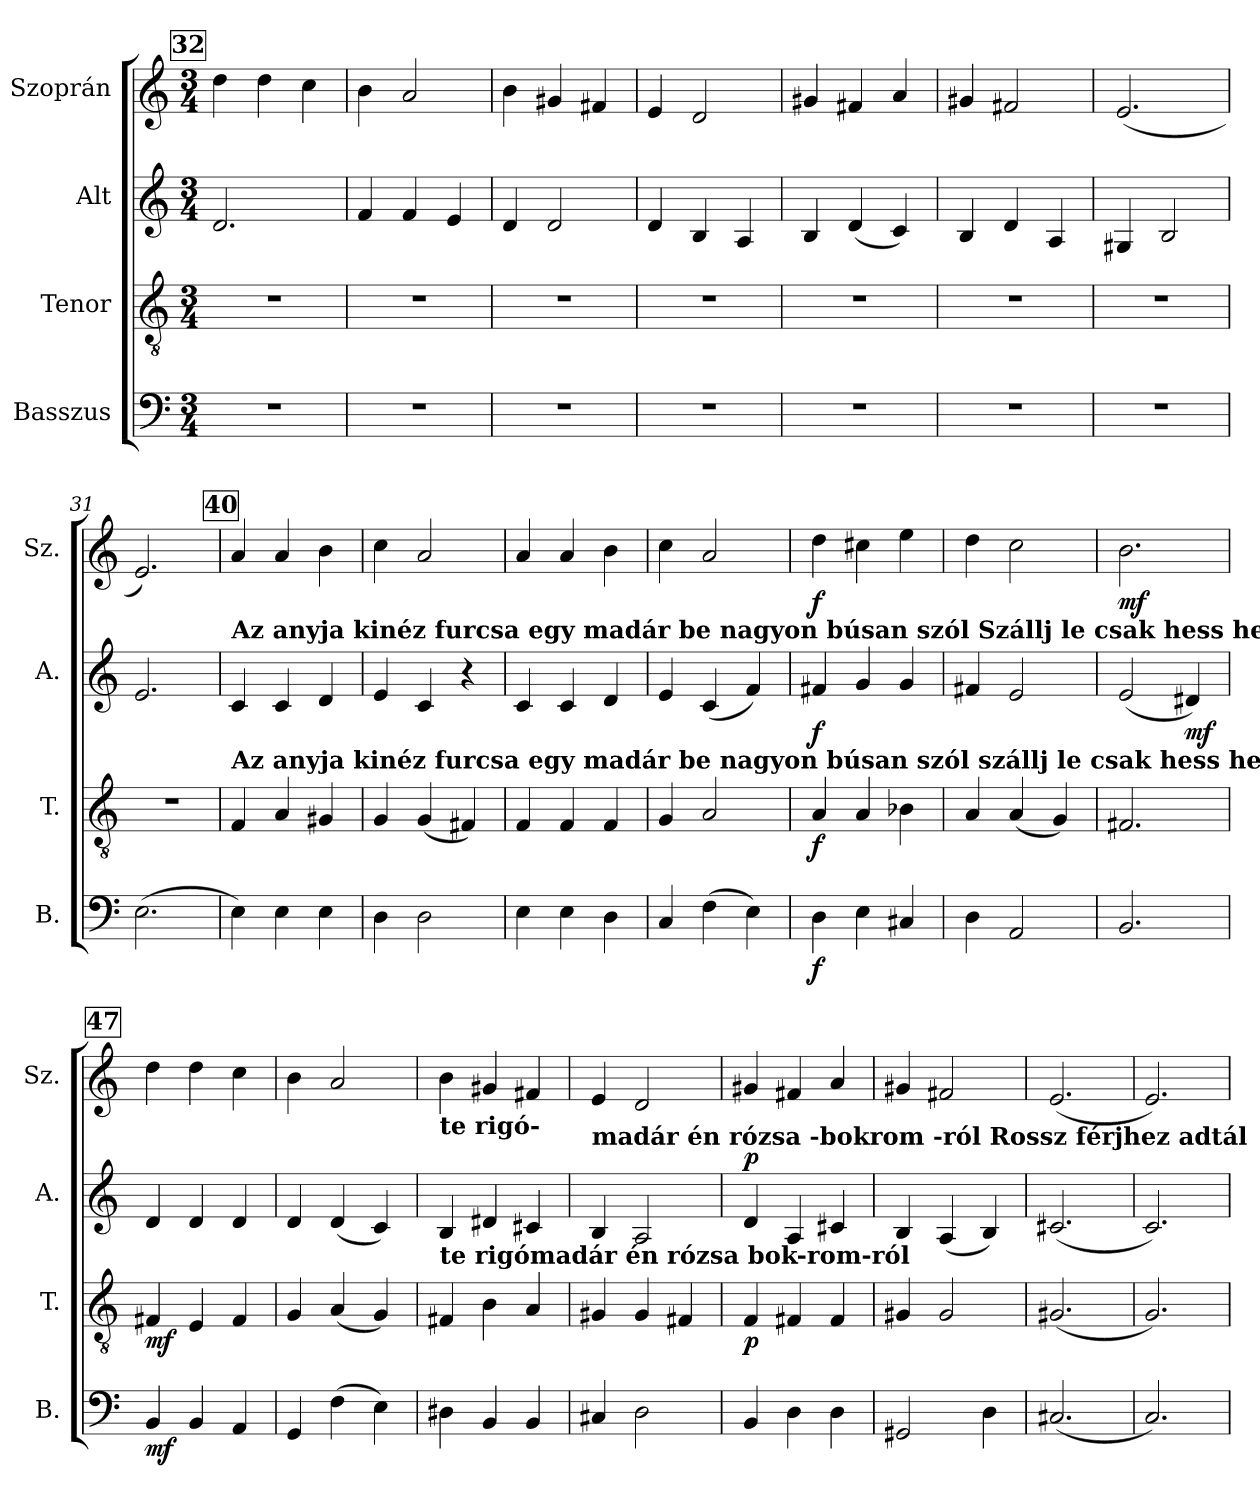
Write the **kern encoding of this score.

**kern	**dynam	**kern	**dynam	**kern	**dynam	**kern	**dynam
*part4	*part4	*part3	*part3	*part2	*part2	*part1	*part1
*staff4	*staff4	*staff3	*staff3	*staff2	*staff2	*staff1	*staff1
*I"Basszus	*	*I"Tenor	*	*I"Alt	*	*I"Szoprán	*
*I'B.	*	*I'T.	*	*I'A.	*	*I'Sz.	*
*clefF4	*	*clefGv2	*	*clefG2	*	*clefG2	*
*k[]	*	*k[]	*	*k[]	*	*k[]	*
*M3/4	*	*M3/4	*	*M3/4	*	*M3/4	*
!!LO:REH:place=s1:a:B:fs=14:t=32
=24	=24	=24	=24	=24	=24	=24	=24
2.r	.	2.r	.	2.d/	.	4dd\	.
.	.	.	.	.	.	4dd\	.
.	.	.	.	.	.	4cc\	.
=25	=25	=25	=25	=25	=25	=25	=25
2.r	.	2.r	.	4f/	.	4b\	.
.	.	.	.	4f/	.	2a/	.
.	.	.	.	4e/	.	.	.
=26	=26	=26	=26	=26	=26	=26	=26
2.r	.	2.r	.	4d/	.	4b\	.
.	.	.	.	2d/	.	4g#X/	.
.	.	.	.	.	.	4f#X/	.
=27	=27	=27	=27	=27	=27	=27	=27
2.r	.	2.r	.	4d/	.	4e/	.
.	.	.	.	4B/	.	2d/	.
.	.	.	.	4A/	.	.	.
=28	=28	=28	=28	=28	=28	=28	=28
2.r	.	2.r	.	4B/	.	4g#X/	.
.	.	.	.	(4d/	.	4f#X/	.
.	.	.	.	4c/)	.	4a/	.
=29	=29	=29	=29	=29	=29	=29	=29
2.r	.	2.r	.	4B/	.	4g#X/	.
.	.	.	.	4d/	.	2f#X/	.
.	.	.	.	4A/	.	.	.
=30	=30	=30	=30	=30	=30	=30	=30
2.r	.	2.r	.	4G#X/	.	(2.e/	.
.	.	.	.	2B/	.	.	.
=31	=31	=31	=31	=31	=31	=31	=31
(2.E\	.	2.r	.	2.e/	.	2.e/)	.
!!LO:LB:g=z
!!LO:REH:place=s1:a:B:fs=14:t=40
=32	=32	=32	=32	=32	=32	=32	=32
!	!	!	!	!LO:TX:a:B:t=Az anyja kinéz              furcsa egy madár     be nagyon        búsan      szól         Szállj le csak hess hess	!	!	!
!	!	!LO:TX:a:B:t=Az anyja kinéz               furcsa egy  madár      be nagyon    búsan         szól      szállj le csak hess hess	!	!	!	!	!
4E\)	.	4F/	.	4c/	.	4a/	.
4E\	.	4A/	.	4c/	.	4a/	.
4E\	.	4G#X/	.	4d/	.	4b\	.
=33	=33	=33	=33	=33	=33	=33	=33
4D\	.	4G/	.	4e/	.	4cc\	.
2D\	.	(4G/	.	4c/	.	2a/	.
.	.	4F#X/)	.	4r	.	.	.
=34	=34	=34	=34	=34	=34	=34	=34
4E\	.	4F/	.	4c/	.	4a/	.
4E\	.	4F/	.	4c/	.	4a/	.
4D\	.	4F/	.	4d/	.	4b\	.
=35	=35	=35	=35	=35	=35	=35	=35
4C/	.	4G/	.	4e/	.	4cc\	.
(4F\	.	2A/	.	(4c/	.	2a/	.
4E\)	.	.	.	4f/)	.	.	.
=36	=36	=36	=36	=36	=36	=36	=36
!	!LO:DY:b	!	!LO:DY:b	!	!LO:DY:b	!	!LO:DY:b
4D\	f	4A/	f	4f#X/	f	4dd\	f
4E\	.	4A/	.	4g/	.	4cc#X\	.
4C#X/	.	4B-X\	.	4g/	.	4ee\	.
=37	=37	=37	=37	=37	=37	=37	=37
4D\	.	4A/	.	4f#X/	.	4dd\	.
2AA/	.	(4A/	.	2e/	.	2cc\	.
.	.	4G/)	.	.	.	.	.
=38	=38	=38	=38	=38	=38	=38	=38
!	!	!	!	!	!	!	!LO:DY:b
2.BB/	.	2.F#X/	.	(2e/	.	2.b\	mf
!	!	!	!	!	!LO:DY:b	!	!
.	.	.	.	4d#X/)	mf	.	.
!!LO:REH:place=s1:a:B:fs=14:t=47
=39	=39	=39	=39	=39	=39	=39	=39
!	!LO:DY:b	!	!LO:DY:b	!	!	!	!
4BB/	mf	4F#X/	mf	4d/	.	4dd\	.
4BB/	.	4E/	.	4d/	.	4dd\	.
4AA/	.	4F#/	.	4d/	.	4cc\	.
=40	=40	=40	=40	=40	=40	=40	=40
4GG/	.	4G/	.	4d/	.	4b\	.
(4F\	.	(4A/	.	(4d/	.	2a/	.
4E\)	.	4G/)	.	4c/)	.	.	.
!!LO:LB:g=z
=41	=41	=41	=41	=41	=41	=41	=41
!	!	!	!	!	!	!LO:TX:b:B:t=te    rigó-	!
!	!	!LO:TX:a:B:t=te rigómadár              én rózsa        bok-rom-ról	!	!	!	!	!
4D#X\	.	4F#X/	.	4B/	.	4b\	.
4BB/	.	4B\	.	4d#X/	.	4g#X/	.
4BB/	.	4A/	.	4c#X/	.	4f#X/	.
=42	=42	=42	=42	=42	=42	=42	=42
!	!	!	!	!LO:TX:a:B:t=madár     én   rózsa  -bokrom       -ról                                                        Rossz férjhez adtál	!	!	!
4C#X/	.	4G#X/	.	4B/	.	4e/	.
2D\	.	4G#/	.	2A/	.	2d/	.
.	.	4F#X/	.	.	.	.	.
=43	=43	=43	=43	=43	=43	=43	=43
!	!	!	!LO:DY:b	!	!LO:DY:a	!	!
4BB/	.	4F/	p	4d/	p	4g#X/	.
4D\	.	4F#X/	.	4A/	.	4f#X/	.
4D\	.	4F#/	.	4c#X/	.	4a/	.
=44	=44	=44	=44	=44	=44	=44	=44
2GG#X/	.	4G#X/	.	4B/	.	4g#X/	.
.	.	2G#/	.	(4A/	.	2f#X/	.
4D\	.	.	.	4B/)	.	.	.
=45	=45	=45	=45	=45	=45	=45	=45
(2.C#X/	.	(2.G#X/	.	(2.c#X/	.	(2.e/	.
=46	=46	=46	=46	=46	=46	=46	=46
2.C/)	.	2.G/)	.	2.c/)	.	2.e/)	.
=	=	=	=	=	=	=	=
*-	*-	*-	*-	*-	*-	*-	*-
